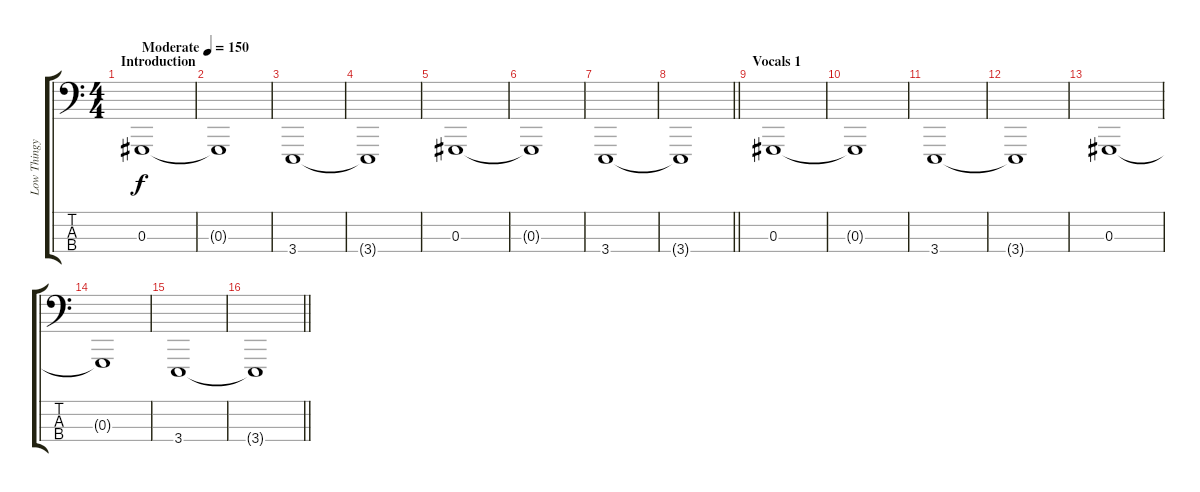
\track ("Low Thingy" "Low Thingy") {instrument pad2warm}
\staff {score tabs}
\tuning (Gb2 Db2 Ab1 Db1) {hide}
\ts (4 4)
\section ("" "Introduction")
\tempo (150 "Moderate")
\clef f4
\ks c
0.3.1{dy f instrument pad2warm} |
0.3{t}.1 |
3.4.1 |
3.4{t}.1 |
0.3.1 |
0.3{t}.1 |
3.4.1 |
\barLineRight lightlight
3.4{t}.1 |
\section ("" "Vocals 1")
0.3.1 |
0.3{t}.1 |
3.4.1 |
3.4{t}.1 |
0.3.1 |
0.3{t}.1 |
3.4.1 |
\barLineRight lightlight
3.4{t}.1
